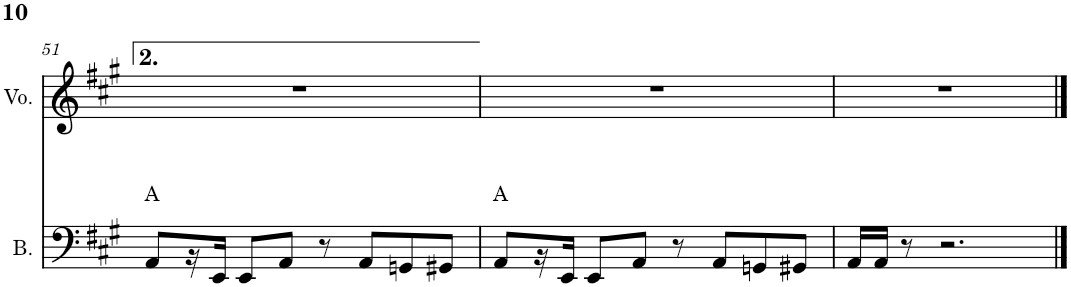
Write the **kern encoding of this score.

**kern	**harte	**kern
*part2	*part2	*part1
*staff2	*	*staff1
*I"Electric Bass	*	*I"Voice
*I'B.	*	*I'Vo.
!!LO:PB:g=z
*clefF4	*	*clefG2
*Trd7c12	*	*
*k[f#c#g#]	*	*k[f#c#g#]
*M4/4	*	*M4/4
=51	=51	=51
8AA/L	A:maj	1r
16r	.	.
16EE/JL	.	.
8EE/L	.	.
8AA/J	.	.
8r	.	.
8AA/L	.	.
8GGn/	.	.
8GG#X/J	.	.
=52	=52	=52
8AA/L	A:maj	1r
16r	.	.
16EE/JL	.	.
8EE/L	.	.
8AA/J	.	.
8r	.	.
8AA/L	.	.
8GGn/	.	.
8GG#X/J	.	.
=53	=53	=53
16AA/LL	.	1r
16AA/JJ	.	.
8r	.	.
2.r	.	.
==	==	==
*-	*-	*-
